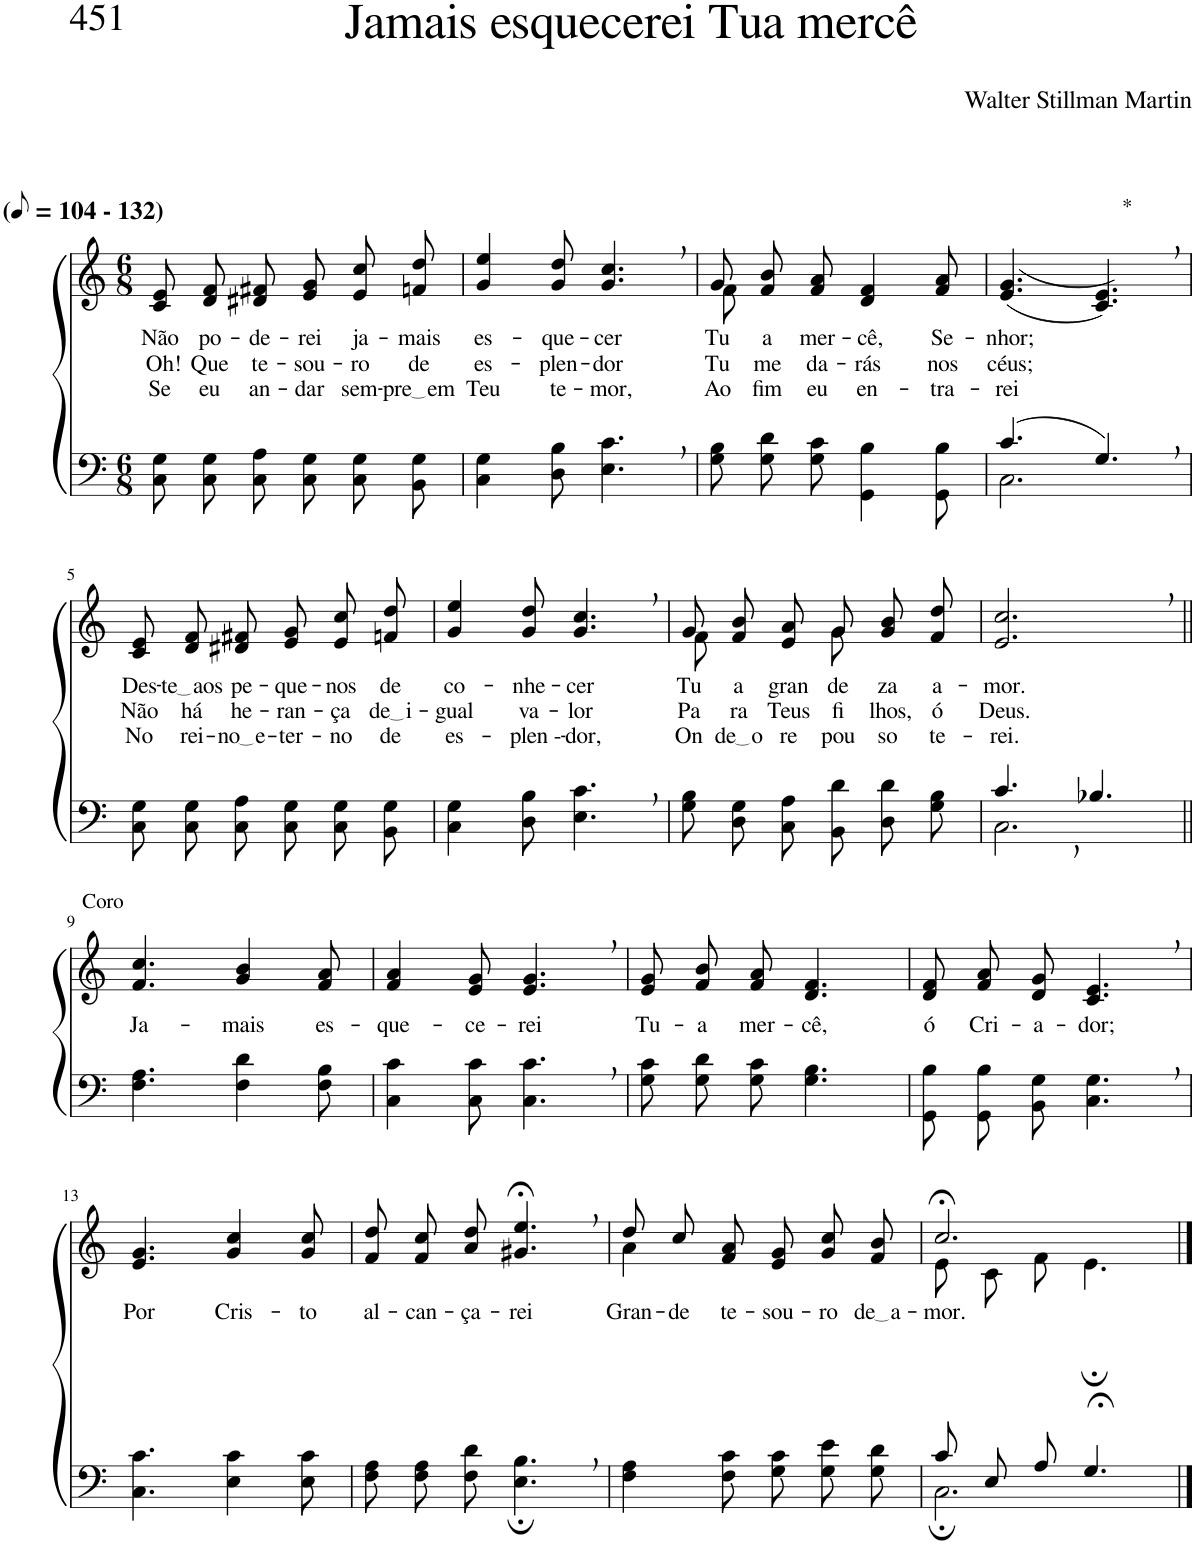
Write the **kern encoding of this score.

**kern	**kern	**text	**text	**text
*part2	*part1	*part1	*part1	*part1
*staff2	*staff1	*staff1	*staff1	*staff1
*I"Parte III e IV	*I"Parte I e II	*	*	*
*clefF4	*clefG2	*	*	*
*Trd1c2	*Trd1c2	*	*	*
*k[]	*k[]	*	*	*
*M6/8	*M6/8	*	*	*
*MM52	*MM52	*	*	*
=1	=1	=1	=1	=1
!	!LO:TX:a:B:t=(	!	!	!
!	!LO:TX:a:B:t=- 132)	!	!	!
!	!	!LO:LY:b	!LO:LY:b	!LO:LY:b
8C\ 8G\L	8c/ 8e/L	Não	Oh!	Se
!	!	!LO:LY:b	!LO:LY:b	!LO:LY:b
8C\ 8G\	8d/ 8f/	po-	Que	eu
!	!	!LO:LY:b	!LO:LY:b	!LO:LY:b
8C\ 8A\J	8d#X/ 8f#X/J	-de-	te-	an-
!	!	!LO:LY:b	!LO:LY:b	!LO:LY:b
8C\ 8G\L	8e/ 8g/L	-rei	-sou-	-dar
!	!	!LO:LY:b	!LO:LY:b	!LO:LY:b
8C\ 8G\	8e/ 8cc/	ja-	-ro	sem-
!	!	!LO:LY:b	!LO:LY:b	!LO:LY:b
8BB\ 8G\J	8fn/ 8dd/J	-mais	de	pre em
=2	=2	=2	=2	=2
!	!	!LO:LY:b	!LO:LY:b	!LO:LY:b
4C\ 4G\	4g/ 4ee/	es-	es-	Teu
!	!	!LO:LY:b	!LO:LY:b	!LO:LY:b
8D\ 8B\	8g/ 8dd/	-que-	-plen-	te-
!	!	!LO:LY:b	!LO:LY:b	!LO:LY:b
4.E\, 4.c\,	4.g/, 4.cc/,	-cer	-dor	-mor,
=3	=3	=3	=3	=3
*	*^	*	*	*
!	!	!	!LO:LY:b	!LO:LY:b	!LO:LY:b
8G\ 8B\L	8g/L	8f\	Tu	Tu	Ao
!	!	!	!LO:LY:b	!LO:LY:b	!LO:LY:b
8G\ 8d\	8f/ 8b/	2ryy	a	me	fim
!	!	!	!LO:LY:b	!LO:LY:b	!LO:LY:b
8G\ 8c\J	8f/ 8a/J	.	mer-	da-	eu
!	!	!	!LO:LY:b	!LO:LY:b	!LO:LY:b
4GG\ 4B\	4d/ 4f/	.	-cê,	-rás	en-
!	!	!	!LO:LY:b	!LO:LY:b	!LO:LY:b
8GG\ 8B\	8f/ 8a/	8ryy	Se-	nos	-tra-
=4	=4	=4	=4	=4	=4
*^	*	*	*	*	*
!	!	!	!	!LO:LY:b	!LO:LY:b	!LO:LY:b
*	*	*v	*v	*	*	*
(4.c/	2.C\	((4.e/ 4.g/	-nhor;	céus;	-rei
!	!	!LO:TX:a:t=*	!	!	!
4.G,/)	.	4.c/, 4.e/,))	.	.	.
*v	*v	*	*	*	*
!!LO:LB:g=z
=5	=5	=5	=5	=5
!	!	!LO:LY:b	!LO:LY:b	!LO:LY:b
8C\ 8G\L	8c/ 8e/L	Des-	Não	No
!	!	!LO:LY:b	!LO:LY:b	!LO:LY:b
8C\ 8G\	8d/ 8f/	te aos	há	rei-
!	!	!LO:LY:b	!LO:LY:b	!LO:LY:b
8C\ 8A\J	8d#X/ 8f#X/J	pe-	he-	no e
!	!	!LO:LY:b	!LO:LY:b	!LO:LY:b
8C\ 8G\L	8e/ 8g/L	-que-	-ran-	-ter-
!	!	!LO:LY:b	!LO:LY:b	!LO:LY:b
8C\ 8G\	8e/ 8cc/	-nos	-ça	-no
!	!	!LO:LY:b	!LO:LY:b	!LO:LY:b
8BB\ 8G\J	8fn/ 8dd/J	de	de i	de
=6	=6	=6	=6	=6
!	!	!LO:LY:b	!LO:LY:b	!LO:LY:b
4C\ 4G\	4g/ 4ee/	co-	-gual	es-
!	!	!LO:LY:b	!LO:LY:b	!LO:LY:b
8D\ 8B\	8g/ 8dd/	-nhe-	va-	-plen --
!	!	!LO:LY:b	!LO:LY:b	!LO:LY:b
4.E\, 4.c\,	4.g/, 4.cc/,	-cer	-lor	-dor,
=7	=7	=7	=7	=7
*	*^	*	*	*
!	!	!	!LO:LY:b	!LO:LY:b	!LO:LY:b
8G\ 8B\L	8g/L	8f\	Tu-	-Pa-	On-
!	!	!	!LO:LY:b	!LO:LY:b	!LO:LY:b
8D\ 8G\	8f/ 8b/	4ryy	-a	-ra	de o
!	!	!	!LO:LY:b	!LO:LY:b	!LO:LY:b
8C\ 8A\J	8e/ 8a/J	.	gran-	Teus	re-
!	!	!	!LO:LY:b	!LO:LY:b	!LO:LY:b
8BB\ 8d\L	8g\L	8g\	-de-	fi-	-pou-
!	!	!	!LO:LY:b	!LO:LY:b	!LO:LY:b
8D\ 8d\	8g\ 8b\	4ryy	-za	-lhos,	-so
!	!	!	!LO:LY:b	!LO:LY:b	!LO:LY:b
8G\ 8B\J	8f\ 8dd\J	.	a-	ó	te-
*	*v	*v	*	*	*
=8	=8	=8	=8	=8
*^	*	*	*	*
!	!	!	!LO:LY:b	!LO:LY:b	!LO:LY:b
4.c,/	2.C\	2.e/, 2.cc/,	-mor.	Deus.	-rei.
4.B-X/	.	.	.	.	.
*v	*v	*	*	*	*
!!LO:LB:g=z
=9||	=9||	=9||	=9||	=9||
!	!LO:TX:a:t=Coro	!	!	!
!	!	!LO:LY:b	!	!
4.F\ 4.A\	4.f/ 4.cc/	Ja-	.	.
!	!	!LO:LY:b	!	!
4F\ 4d\	4g/ 4b/	-mais	.	.
!	!	!LO:LY:b	!	!
8F\ 8B\	8f/ 8a/	es-	.	.
=10	=10	=10	=10	=10
!	!	!LO:LY:b	!	!
4C\ 4c\	4f/ 4a/	-que-	.	.
!	!	!LO:LY:b	!	!
8C\ 8c\	8e/ 8g/	-ce-	.	.
!	!	!LO:LY:b	!	!
4.C\, 4.c\,	4.e/, 4.g/,	-rei	.	.
=11	=11	=11	=11	=11
!	!	!LO:LY:b	!	!
8G\ 8c\L	8e/ 8g/L	Tu-	.	.
!	!	!LO:LY:b	!	!
8G\ 8d\	8f/ 8b/	-a	.	.
!	!	!LO:LY:b	!	!
8G\ 8c\J	8f/ 8a/J	mer-	.	.
!	!	!LO:LY:b	!	!
4.G\ 4.B\	4.d/ 4.f/	-cê,	.	.
=12	=12	=12	=12	=12
!	!	!LO:LY:b	!	!
8GG/ 8B/L	8d/ 8f/L	ó	.	.
!	!	!LO:LY:b	!	!
8GG/ 8B/	8f/ 8a/	Cri-	.	.
!	!	!LO:LY:b	!	!
8BB/ 8G/J	8d/ 8g/J	-a-	.	.
!	!	!LO:LY:b	!	!
4.C\, 4.G\,	4.c/, 4.e/,	-dor;	.	.
!!LO:LB:g=z
=13	=13	=13	=13	=13
!	!	!LO:LY:b	!	!
4.C\ 4.c\	4.e/ 4.g/	Por	.	.
!	!	!LO:LY:b	!	!
4E\ 4c\	4g/ 4cc/	Cris-	.	.
!	!	!LO:LY:b	!	!
8E\ 8c\	8g/ 8cc/	-to	.	.
=14	=14	=14	=14	=14
!	!	!LO:LY:b	!	!
8F\ 8A\L	8f/ 8dd/L	al-	.	.
!	!	!LO:LY:b	!	!
8F\ 8A\	8f/ 8cc/	-can-	.	.
!	!	!LO:LY:b	!	!
8F\ 8d\J	8a/ 8dd/J	-ça-	.	.
!	!	!LO:LY:b	!	!
4.E\;, 4.B\;,	4.g#X/;<, 4.ee/;<,	-rei	.	.
=15	=15	=15	=15	=15
!	!	!LO:LY:b	!	!
*	*^	*	*	*
4F\ 4A\	4a\	8dd\L	Gran-	.	.
!	!	!	!LO:LY:b	!	!
.	.	8cc\	-de	.	.
!	!	!	!LO:LY:b	!	!
8F\ 8c\	2ryy	8f\ 8a\J	te-	.	.
!	!	!	!LO:LY:b	!	!
8G\ 8c\L	.	8e/ 8g/L	-sou-	.	.
!	!	!	!LO:LY:b	!	!
8G\ 8e\	.	8g/ 8cc/	-ro	.	.
!	!	!	!LO:LY:b	!	!
8G\ 8d\J	.	8f/ 8b/J	de a	.	.
=16	=16	=16	=16	=16	=16
*^	*	*	*	*	*
!	!	!	!	!LO:LY:b	!	!
8c/L	2.C;\	2.cc;</	8e\L	-mor.	.	.
8E/	.	.	8c\	.	.	.
8A/J	.	.	8f\J	.	.	.
4.G;</	.	.	4.e;\	.	.	.
*v	*v	*	*	*	*	*
*	*v	*v	*	*	*
==	==	==	==	==
*-	*-	*-	*-	*-
